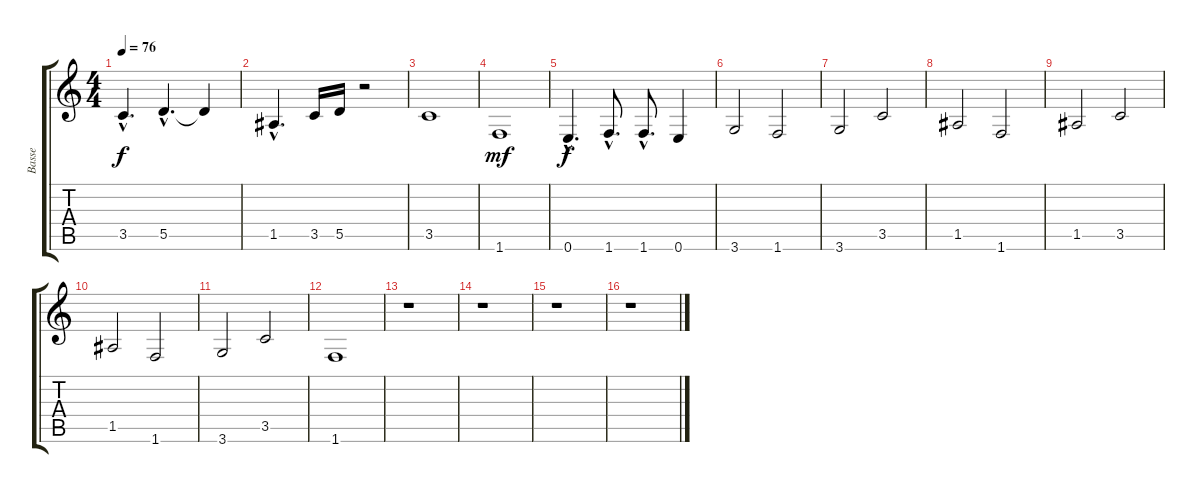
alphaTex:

\track ("Basse" "Basse") {instrument electricbassfinger}
\staff {score tabs}
\tuning (E4 B3 G3 D3 A2 E2) {hide}
\ts (4 4)
\tempo 76
\clef g2
\ks c
3.5{hac}.4{d dy f} 5.5{hac}.4{d} 5.5{t}.4 |
1.5{hac}.4{d} 3.5.16 5.5.16 r.2 |
3.5.1 |
1.6.1{dy mf} |
0.6{hac}.4{d dy f} 1.6{hac}.8{d} 1.6{hac}.8{d} 0.6.4 |
3.6.2 1.6.2 |
3.6.2 3.5.2 |
1.5.2 1.6.2 |
1.5.2 3.5.2 |
1.5.2 1.6.2 |
3.6.2 3.5.2 |
1.6.1 |
r.1 |
r.1 |
r.1 |
r.1
